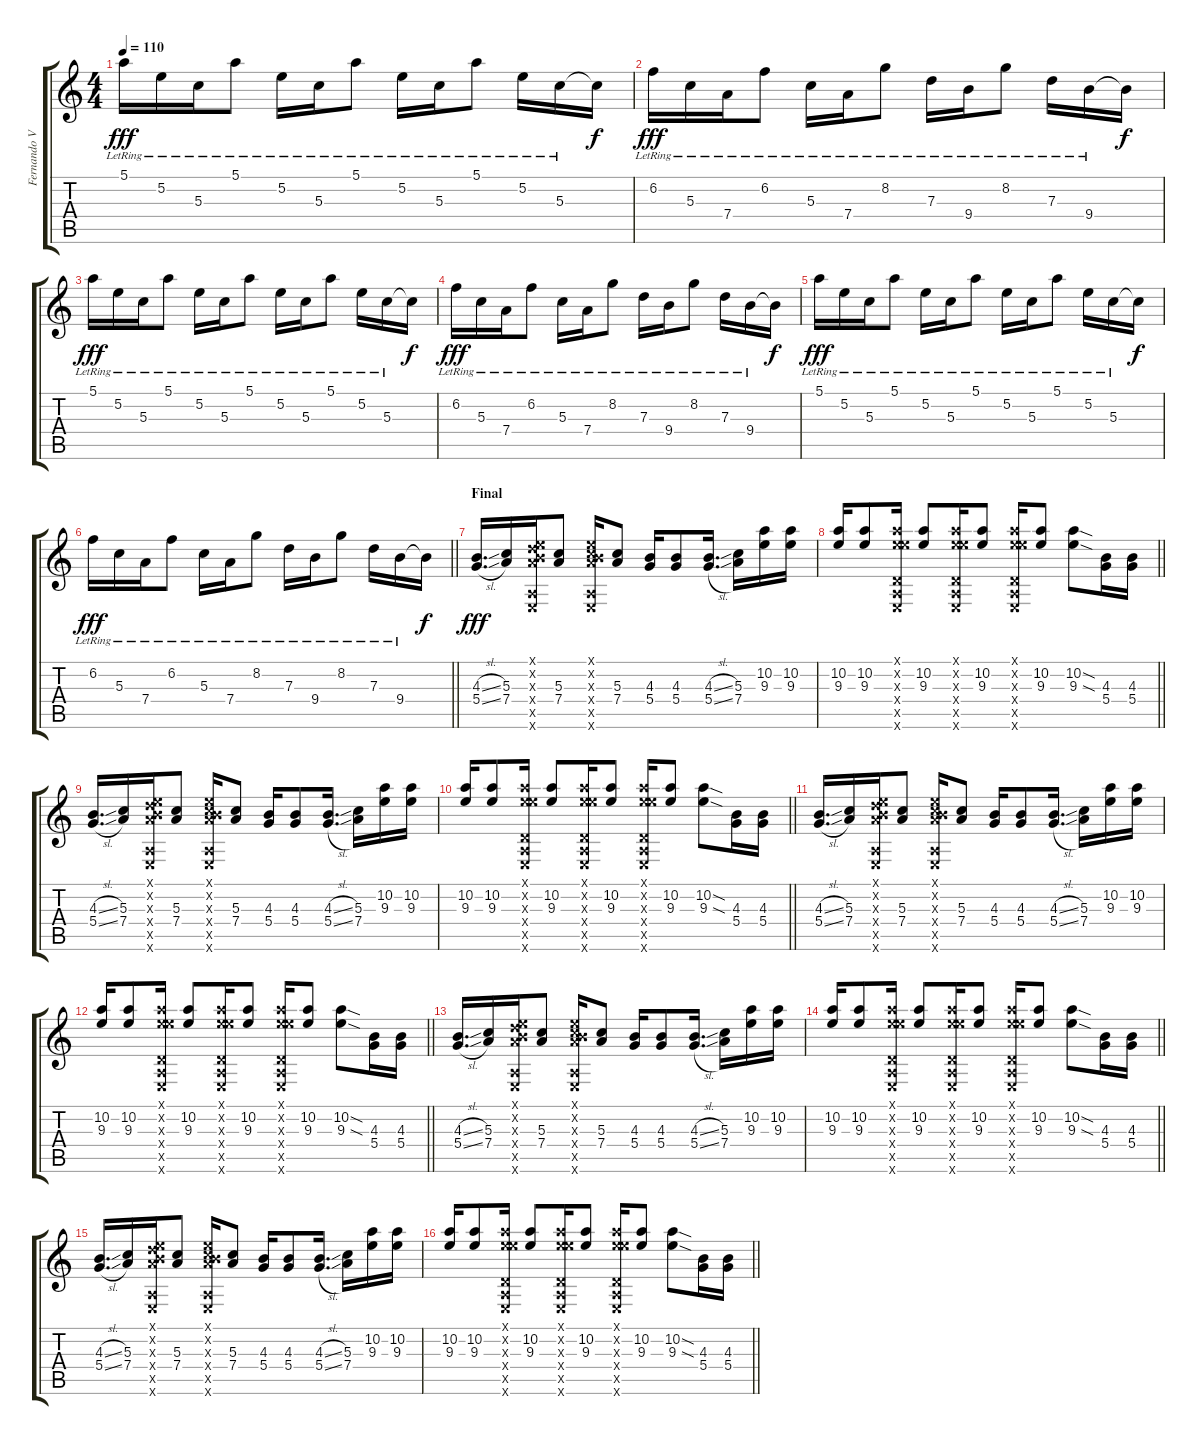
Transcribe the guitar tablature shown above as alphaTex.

\track ("Fernando Vallin" "Fernando V") {instrument electricguitarjazz}
\staff {score tabs}
\tuning (E4 B3 G3 D3 A2 E2) {hide}
\ts (4 4)
\tempo 110
\clef g2
\ks c
5.1{lr}.16{dy fff} 5.2{lr}.16 5.3{lr}.16 5.1{lr}.8 5.2{lr}.16 5.3{lr}.16 5.1{lr}.8 5.2{lr}.16 5.3{lr}.16 5.1{lr}.8 5.2{lr}.16 5.3{lr}.16 5.3{t}.16{dy f} |
6.2{lr}.16{dy fff} 5.3{lr}.16 7.4{lr}.16 6.2{lr}.8 5.3{lr}.16 7.4{lr}.16 8.2{lr}.8 7.3{lr}.16 9.4{lr}.16 8.2{lr}.8 7.3{lr}.16 9.4{lr}.16 9.4{t}.16{dy f} |
5.1{lr}.16{dy fff} 5.2{lr}.16 5.3{lr}.16 5.1{lr}.8 5.2{lr}.16 5.3{lr}.16 5.1{lr}.8 5.2{lr}.16 5.3{lr}.16 5.1{lr}.8 5.2{lr}.16 5.3{lr}.16 5.3{t}.16{dy f} |
6.2{lr}.16{dy fff} 5.3{lr}.16 7.4{lr}.16 6.2{lr}.8 5.3{lr}.16 7.4{lr}.16 8.2{lr}.8 7.3{lr}.16 9.4{lr}.16 8.2{lr}.8 7.3{lr}.16 9.4{lr}.16 9.4{t}.16{dy f} |
5.1{lr}.16{dy fff} 5.2{lr}.16 5.3{lr}.16 5.1{lr}.8 5.2{lr}.16 5.3{lr}.16 5.1{lr}.8 5.2{lr}.16 5.3{lr}.16 5.1{lr}.8 5.2{lr}.16 5.3{lr}.16 5.3{t}.16{dy f} |
\barLineRight lightlight
6.2{lr}.16{dy fff} 5.3{lr}.16 7.4{lr}.16 6.2{lr}.8 5.3{lr}.16 7.4{lr}.16 8.2{lr}.8 7.3{lr}.16 9.4{lr}.16 8.2{lr}.8 7.3{lr}.16 9.4{lr}.16 9.4{t}.16{dy f} |
\section ("" "Final")
(4.3{sl} 5.4{sl}).16{d dy fff volume 10 instrument distortionguitar} (5.3 7.4).16 (0.1{x} 0.2{x} 7.3{x} 7.4{x} 0.5{x} 0.6{x}).16 (5.3 7.4).8 (0.1{x} 0.2{x} 5.3{x} 7.4{x} 0.5{x} 0.6{x}).16 (5.3 7.4).8 (4.3 5.4).16 (4.3 5.4).8 (4.3{sl} 5.4{sl}).16{d} (5.3 7.4).16 (10.2 9.3).16 (10.2 9.3).16 |
\barLineRight lightlight
(10.2 9.3).16 (10.2 9.3).8 (0.1{x} 10.2{x} 9.3{x} 0.4{x} 0.5{x} 0.6{x}).16 (10.2 9.3).8 (0.1{x} 10.2{x} 9.3{x} 0.4{x} 0.5{x} 0.6{x}).16 (10.2 9.3).8 (0.1{x} 10.2{x} 9.3{x} 0.4{x} 0.5{x} 0.6{x}).16 (10.2 9.3).8 (10.2{sod} 9.3{sod}).8 (4.3 5.4).16 (4.3 5.4).16 |
(4.3{sl} 5.4{sl}).16{d volume 10 instrument distortionguitar} (5.3 7.4).16 (0.1{x} 0.2{x} 7.3{x} 7.4{x} 0.5{x} 0.6{x}).16 (5.3 7.4).8 (0.1{x} 0.2{x} 5.3{x} 7.4{x} 0.5{x} 0.6{x}).16 (5.3 7.4).8 (4.3 5.4).16 (4.3 5.4).8 (4.3{sl} 5.4{sl}).16{d} (5.3 7.4).16 (10.2 9.3).16 (10.2 9.3).16 |
\barLineRight lightlight
(10.2 9.3).16 (10.2 9.3).8 (0.1{x} 10.2{x} 9.3{x} 0.4{x} 0.5{x} 0.6{x}).16 (10.2 9.3).8 (0.1{x} 10.2{x} 9.3{x} 0.4{x} 0.5{x} 0.6{x}).16 (10.2 9.3).8 (0.1{x} 10.2{x} 9.3{x} 0.4{x} 0.5{x} 0.6{x}).16 (10.2 9.3).8 (10.2{sod} 9.3{sod}).8 (4.3 5.4).16 (4.3 5.4).16 |
(4.3{sl} 5.4{sl}).16{d volume 10 instrument distortionguitar} (5.3 7.4).16 (0.1{x} 0.2{x} 7.3{x} 7.4{x} 0.5{x} 0.6{x}).16 (5.3 7.4).8 (0.1{x} 0.2{x} 5.3{x} 7.4{x} 0.5{x} 0.6{x}).16 (5.3 7.4).8 (4.3 5.4).16 (4.3 5.4).8 (4.3{sl} 5.4{sl}).16{d} (5.3 7.4).16 (10.2 9.3).16 (10.2 9.3).16 |
\barLineRight lightlight
(10.2 9.3).16 (10.2 9.3).8 (0.1{x} 10.2{x} 9.3{x} 0.4{x} 0.5{x} 0.6{x}).16 (10.2 9.3).8 (0.1{x} 10.2{x} 9.3{x} 0.4{x} 0.5{x} 0.6{x}).16 (10.2 9.3).8 (0.1{x} 10.2{x} 9.3{x} 0.4{x} 0.5{x} 0.6{x}).16 (10.2 9.3).8 (10.2{sod} 9.3{sod}).8 (4.3 5.4).16 (4.3 5.4).16 |
(4.3{sl} 5.4{sl}).16{d volume 10 instrument distortionguitar} (5.3 7.4).16 (0.1{x} 0.2{x} 7.3{x} 7.4{x} 0.5{x} 0.6{x}).16 (5.3 7.4).8 (0.1{x} 0.2{x} 5.3{x} 7.4{x} 0.5{x} 0.6{x}).16 (5.3 7.4).8 (4.3 5.4).16 (4.3 5.4).8 (4.3{sl} 5.4{sl}).16{d} (5.3 7.4).16 (10.2 9.3).16 (10.2 9.3).16 |
\barLineRight lightlight
(10.2 9.3).16 (10.2 9.3).8 (0.1{x} 10.2{x} 9.3{x} 0.4{x} 0.5{x} 0.6{x}).16 (10.2 9.3).8 (0.1{x} 10.2{x} 9.3{x} 0.4{x} 0.5{x} 0.6{x}).16 (10.2 9.3).8 (0.1{x} 10.2{x} 9.3{x} 0.4{x} 0.5{x} 0.6{x}).16 (10.2 9.3).8 (10.2{sod} 9.3{sod}).8 (4.3 5.4).16 (4.3 5.4).16 |
(4.3{sl} 5.4{sl}).16{d volume 10 instrument distortionguitar} (5.3 7.4).16 (0.1{x} 0.2{x} 7.3{x} 7.4{x} 0.5{x} 0.6{x}).16 (5.3 7.4).8 (0.1{x} 0.2{x} 5.3{x} 7.4{x} 0.5{x} 0.6{x}).16 (5.3 7.4).8 (4.3 5.4).16 (4.3 5.4).8 (4.3{sl} 5.4{sl}).16{d} (5.3 7.4).16 (10.2 9.3).16 (10.2 9.3).16 |
\barLineRight lightlight
(10.2 9.3).16 (10.2 9.3).8 (0.1{x} 10.2{x} 9.3{x} 0.4{x} 0.5{x} 0.6{x}).16 (10.2 9.3).8 (0.1{x} 10.2{x} 9.3{x} 0.4{x} 0.5{x} 0.6{x}).16 (10.2 9.3).8 (0.1{x} 10.2{x} 9.3{x} 0.4{x} 0.5{x} 0.6{x}).16 (10.2 9.3).8 (10.2{sod} 9.3{sod}).8 (4.3 5.4).16 (4.3 5.4).16
